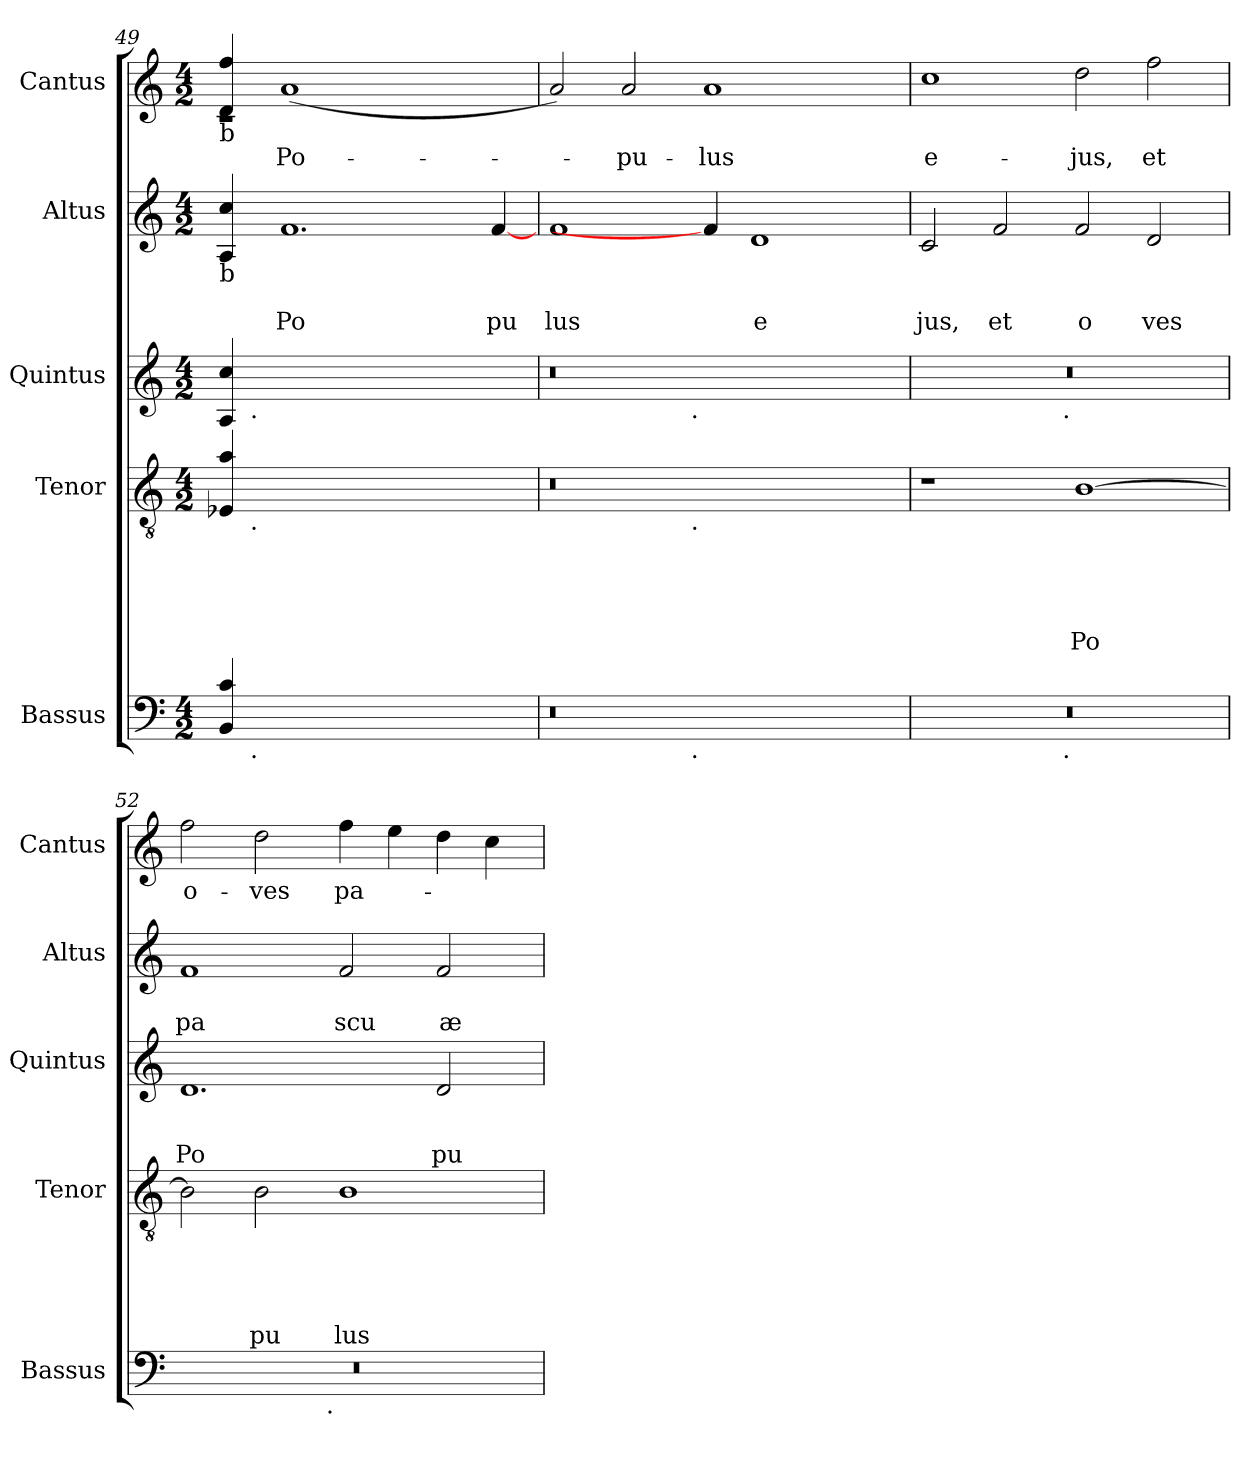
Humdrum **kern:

**kern	**kern	**text	**text	**text	**text	**text	**kern	**text	**text	**text	**kern	**text	**text	**kern	**text
*part5	*part4	*part4	*part4	*part4	*part4	*part4	*part3	*part3	*part3	*part3	*part2	*part2	*part2	*part1	*part1
*staff5	*staff4	*staff4	*staff4	*staff4	*staff4	*staff4	*staff3	*staff3	*staff3	*staff3	*staff2	*staff2	*staff2	*staff1	*staff1
*I"Bassus	*I"Tenor	*	*	*	*	*	*I"Quintus	*	*	*	*I"Altus	*	*	*I"Cantus	*
*I'Bassus	*I'Tenor	*	*	*	*	*	*I'Quintus	*	*	*	*I'Altus	*	*	*I'Cantus	*
!!LO:PB:g=z
*clefF4	*clefGv2	*	*	*	*	*	*clefG2	*	*	*	*clefG2	*	*	*clefG2	*
*k[]	*k[]	*	*	*	*	*	*k[]	*	*	*	*k[]	*	*	*k[]	*
*C:	*C:	*	*	*	*	*	*C:	*	*	*	*C:	*	*	*C:	*
*M4/2	*M4/2	*	*	*	*	*	*M4/2	*	*	*	*M4/2	*	*	*M4/2	*
=49	=49	=49	=49	=49	=49	=49	=49	=49	=49	=49	=49	=49	=49	=49	=49
*	*	*	*	*	*	*	*	*	*	*	*	*	*	*^	*
!	!	!	!	!	!	!	!	!	!	!	!	!	!	!LO:TX:b:t=b	!	!
!	!	!	!	!	!	!	!	!	!	!	!LO:TX:b:t=b	!	!	!	!	!
!	!	!	!	!	!	!	!LO:TX:b:t=b	!	!	!	!	!	!	!	!	!
!	!LO:TX:b:t=b	!	!	!	!	!	!	!	!	!	!	!	!	!	!	!
!LO:TX:b:t=b	!	!	!	!	!	!	!	!	!	!	!	!	!	!	!	!
!	!	!	!	!	!	!	!	!	!	!	!	!	!	!	!LO:N:vis=1	!
*^	*^	*	*	*	*	*	*^	*	*	*	*	*	*	*	*	*
4BB/ 4c/	8ryy	4E-X/ 4a/	8ryy	.	.	.	.	.	4A/ 4cc/	8ryy	.	.	.	4A/ 4cc/	.	.	4d/ 4ff/	4rc	.
!	!	!	!	!	!	!	!	!	!	!LO:TX:b:t=.	!	!	!	!	!	!	!	!	!
!	!	!	!LO:TX:b:t=.	!	!	!	!	!	!	!	!	!	!	!	!	!	!	!	!
!	!LO:TX:b:t=.	!	!	!	!	!	!	!	!	!	!	!	!	!	!	!	!	!	!
.	1...ryy	.	1...ryy	.	.	.	.	.	.	1...ryy	.	.	.	.	.	.	.	.	.
!	!	!	!	!	!	!	!	!	!	!	!	!	!	!	!	!LO:LY:b	!	!	!LO:LY:b
1..ryy	.	1..ryy	.	.	.	.	.	.	1..ryy	.	.	.	.	1.f	.	Po	(<1a	2.ryy	Po-
.	.	.	.	.	.	.	.	.	.	.	.	.	.	.	.	.	.	1ryy	.
.	.	.	.	.	.	.	.	.	.	.	.	.	.	.	.	.	2.ryy	.	.
!	!	!	!	!	!	!	!	!	!	!	!	!	!	!	!	!LO:LY:b	!	!	!
.	.	.	.	.	.	.	.	.	.	.	.	.	.	[4f/	.	pu	.	.	.
*	*	*	*	*	*	*	*	*	*	*	*	*	*	*	*	*	*v	*v	*
=50	=50	=50	=50	=50	=50	=50	=50	=50	=50	=50	=50	=50	=50	=50	=50	=50	=50	=50
!	!	!	!	!	!	!	!	!	!	!	!	!	!	!	!	!LO:LY:b	!	!
0r	2ryy	0r	2ryy	.	.	.	.	.	0r	2ryy	.	.	.	1f	.	lus	2a/)	.
!	!	!	!	!	!	!	!	!	!	!	!	!	!	!	!	!	!	!LO:LY:b
.	4...ryy	.	4...ryy	.	.	.	.	.	.	4...ryy	.	.	.	.	.	.	2a/	-pu-
!	!	!	!	!	!	!	!	!	!	!LO:TX:b:t=.	!	!	!	!	!	!	!	!
!	!	!	!LO:TX:b:t=.	!	!	!	!	!	!	!	!	!	!	!	!	!	!	!
!	!LO:TX:b:t=.	!	!	!	!	!	!	!	!	!	!	!	!	!	!	!	!	!
.	1ryy	.	1ryy	.	.	.	.	.	.	1ryy	.	.	.	.	.	.	.	.
!	!	!	!	!	!	!	!	!	!	!	!	!	!	!	!	!	!	!LO:LY:b
.	.	.	.	.	.	.	.	.	.	.	.	.	.	4f/]	.	.	1a	-lus
!	!	!	!	!	!	!	!	!	!	!	!	!	!	!	!	!LO:LY:b	!	!
.	.	.	.	.	.	.	.	.	.	.	.	.	.	1d	.	e	.	.
.	4ryy	.	4ryy	.	.	.	.	.	.	4ryy	.	.	.	.	.	.	.	.
4ryy	.	4ryy	.	.	.	.	.	.	4ryy	.	.	.	.	.	.	.	4ryy	.
.	32ryy	.	32ryy	.	.	.	.	.	.	32ryy	.	.	.	.	.	.	.	.
=51	=51	=51	=51	=51	=51	=51	=51	=51	=51	=51	=51	=51	=51	=51	=51	=51	=51	=51
!	!	!	!	!	!	!	!	!	!	!	!	!	!	!	!	!LO:LY:b	!	!LO:LY:b
*	*	*v	*v	*	*	*	*	*	*	*	*	*	*	*	*	*	*	*
0r	2ryy	1r	.	.	.	.	.	0r	2ryy	.	.	.	2c/	.	jus,	1cc	e-
!	!	!	!	!	!	!	!	!	!	!	!	!	!	!	!LO:LY:b	!	!
.	4...ryy	.	.	.	.	.	.	.	4...ryy	.	.	.	2f/	.	et	.	.
!	!	!	!	!	!	!	!	!	!LO:TX:b:t=.	!	!	!	!	!	!	!	!
!	!LO:TX:b:t=.	!	!	!	!	!	!	!	!	!	!	!	!	!	!	!	!
.	1ryy	.	.	.	.	.	.	.	1ryy	.	.	.	.	.	.	.	.
!	!	!	!	!	!	!	!LO:LY:b	!	!	!	!	!	!	!	!LO:LY:b	!	!LO:LY:b
.	.	[>1B	.	.	.	.	Po	.	.	.	.	.	2f/	.	o	2dd\	-jus,
!	!	!	!	!	!	!	!	!	!	!	!	!	!	!	!LO:LY:b	!	!LO:LY:b
.	.	.	.	.	.	.	.	.	.	.	.	.	2d/	.	ves	2ff\	et
.	32ryy	.	.	.	.	.	.	.	32ryy	.	.	.	.	.	.	.	.
=52	=52	=52	=52	=52	=52	=52	=52	=52	=52	=52	=52	=52	=52	=52	=52	=52	=52
!	!	!	!	!	!	!	!	!	!	!	!	!LO:LY:b	!	!	!LO:LY:b	!	!LO:LY:b
*	*	*	*	*	*	*	*	*v	*v	*	*	*	*	*	*	*	*
0r	2ryy	2B\]	.	.	.	.	.	1.d	.	.	Po	1f	.	pa	2ff\	o-
!	!	!	!	!	!	!	!LO:LY:b	!	!	!	!	!	!	!	!	!LO:LY:b
.	4...ryy	2B\	.	.	.	.	pu	.	.	.	.	.	.	.	2dd\	-ves
!	!LO:TX:b:t=.	!	!	!	!	!	!	!	!	!	!	!	!	!	!	!
.	1ryy	.	.	.	.	.	.	.	.	.	.	.	.	.	.	.
!	!	!	!	!	!	!	!LO:LY:b	!	!	!	!	!	!	!LO:LY:b	!	!LO:LY:b
.	.	1B	.	.	.	.	lus	.	.	.	.	2f/	.	scu	4ff\	pa-
.	.	.	.	.	.	.	.	.	.	.	.	.	.	.	4ee\	.
!	!	!	!	!	!	!	!	!	!	!	!LO:LY:b	!	!	!LO:LY:b	!	!
.	.	.	.	.	.	.	.	2d/	.	.	pu	2f/	.	æ	4dd\	.
.	.	.	.	.	.	.	.	.	.	.	.	.	.	.	4cc\	.
.	32ryy	.	.	.	.	.	.	.	.	.	.	.	.	.	.	.
*v	*v	*	*	*	*	*	*	*	*	*	*	*	*	*	*	*
=	=	=	=	=	=	=	=	=	=	=	=	=	=	=	=
*-	*-	*-	*-	*-	*-	*-	*-	*-	*-	*-	*-	*-	*-	*-	*-
